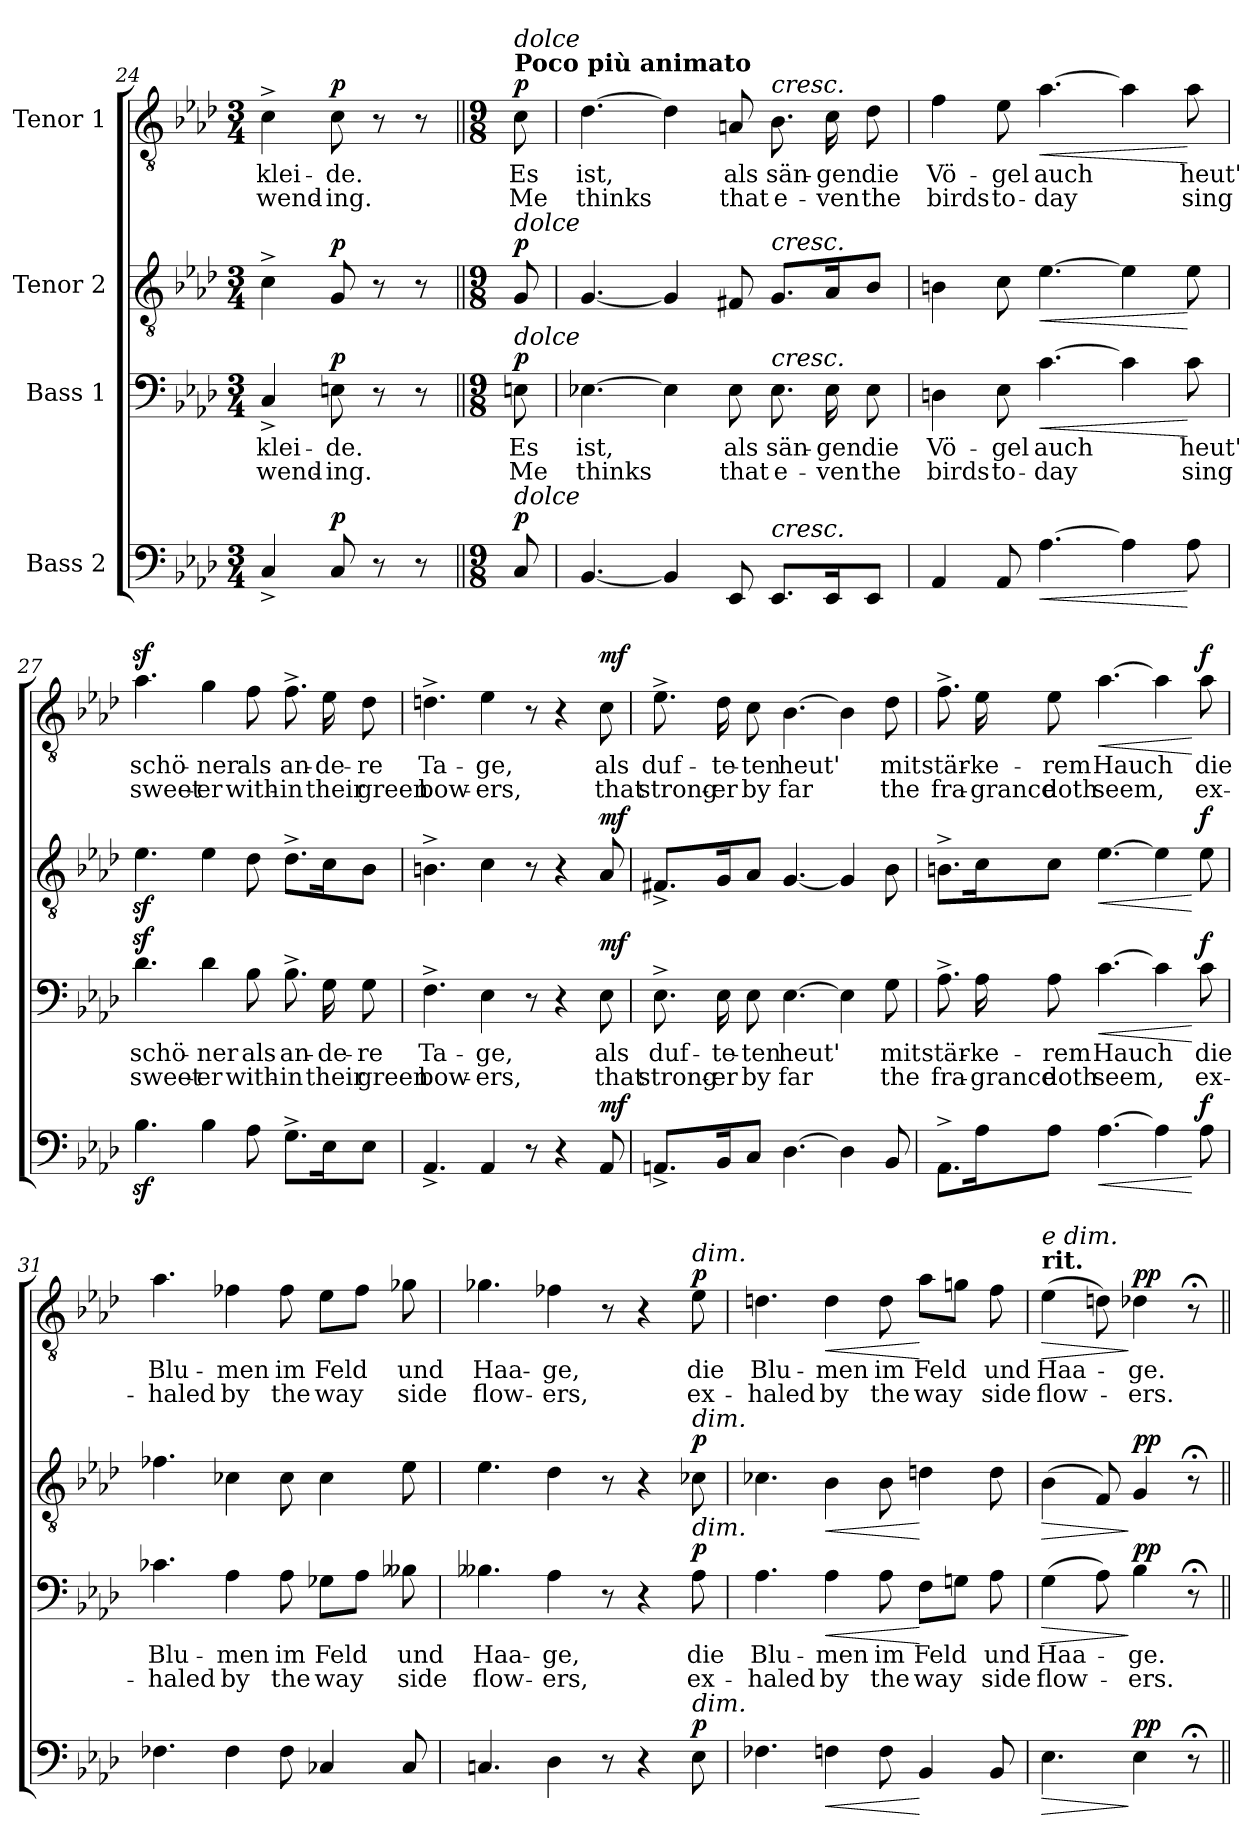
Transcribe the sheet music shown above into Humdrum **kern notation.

**kern	**dynam	**kern	**text	**text	**dynam	**kern	**dynam	**kern	**text	**text	**dynam
*part4	*part4	*part3	*part3	*part3	*part3	*part2	*part2	*part1	*part1	*part1	*part1
*staff4	*staff4	*staff3	*staff3	*staff3	*staff3	*staff2	*staff2	*staff1	*staff1	*staff1	*staff1
*I"Bass 2	*	*I"Bass 1	*	*	*	*I"Tenor 2	*	*I"Tenor 1	*	*	*
*clefF4	*	*clefF4	*	*	*	*clefGv2	*	*clefGv2	*	*	*
*k[b-e-a-d-]	*	*k[b-e-a-d-]	*	*	*	*k[b-e-a-d-]	*	*k[b-e-a-d-]	*	*	*
*M3/4	*	*M3/4	*	*	*	*M3/4	*	*M3/4	*	*	*
=24	=24	=24	=24	=24	=24	=24	=24	=24	=24	=24	=24
4C^/	.	4C^/	-klei-	wend-	.	4c^\	.	4c^\	-klei-	wend-	.
!	!LO:DY:a	!	!	!	!LO:DY:a	!	!LO:DY:a	!	!	!	!LO:DY:a
8C/	p	8En\	-de.	-ing.	p	8G/	p	8c\	-de.	-ing.	p
8r	.	8r	.	.	.	8r	.	8r	.	.	.
8r	.	8r	.	.	.	8r	.	8r	.	.	.
!!LO:PB:g=z
=24X1||	=24X1||	=24X1||	=24X1||	=24X1||	=24X1||	=24X1||	=24X1||	=24X1||	=24X1||	=24X1||	=24X1||
*M9/8	*	*M9/8	*	*	*	*M9/8	*	*M9/8	*	*	*
!	!	!	!	!	!	!	!	!LO:TX:a:B:t=Poco più animato	!	!	!
!	!	!	!	!	!	!	!	!LO:TX:a:i:t=dolce	!	!	!
!	!	!	!	!	!	!LO:TX:a:i:t=dolce	!	!	!	!	!
!	!	!LO:TX:a:i:t=dolce	!	!	!	!	!	!	!	!	!
!LO:TX:a:i:t=dolce	!	!	!	!	!	!	!	!	!	!	!
!	!LO:DY:a	!	!	!	!LO:DY:a	!	!LO:DY:a	!	!	!	!LO:DY:a
8C/	p	8En\	Es	Me	p	8G/	p	8c\	Es	Me	p
=25	=25	=25	=25	=25	=25	=25	=25	=25	=25	=25	=25
[4.BB-/	.	[4.E-X\	ist,	thinks	.	[4.G/	.	[4.d-\	ist,	thinks	.
4BB-/]	.	4E-\]	.	.	.	4G/]	.	4d-\]	.	.	.
8EE-/	.	8E-\	als	that	.	8F#X/	.	8An/	als	that	.
!	!	!	!	!	!	!	!	!LO:TX:a:i:t=cresc.	!	!	!
!	!	!	!	!	!	!LO:TX:a:i:t=cresc.	!	!	!	!	!
!	!	!LO:TX:a:i:t=cresc.	!	!	!	!	!	!	!	!	!
!LO:TX:a:i:t=cresc.	!	!	!	!	!	!	!	!	!	!	!
8.EE-/L	.	8.E-\	sän-	e-	.	8.G/L	.	8.B-\	sän-	e-	.
16EE-/K	.	16E-\	-gen	-ven	.	16A-/K	.	16c\	-gen	-ven	.
8EE-/J	.	8E-\	die	the	.	8B-/J	.	8d-\	die	the	.
=26	=26	=26	=26	=26	=26	=26	=26	=26	=26	=26	=26
4AA-/	.	4Dn\	Vö-	birds	.	4Bn\	.	4f\	Vö-	birds	.
8AA-/	.	8E-\	-gel	to-	.	8c\	.	8e-\	-gel	to-	.
!	!LO:HP:b	!	!	!	!LO:HP:b	!	!LO:HP:b	!	!	!	!LO:HP:b
[4.A-\	<	[4.c\	auch	-day	<	[4.e-\	<	[4.a-\	auch	-day	<
4A-\]	.	4c\]	.	.	.	4e-\]	.	4a-\]	.	.	.
8A-\	[	8c\	heut'	sing	[	8e-\	[	8a-\	heut'	sing	[
=27	=27	=27	=27	=27	=27	=27	=27	=27	=27	=27	=27
4.B-z>\	.	4.d-z>\	schö-	sweet-	.	4.e-z>\	.	4.a-z>\	schö-	sweet-	.
4B-\	.	4d-\	-ner	-er	.	4e-\	.	4g\	-ner	-er	.
8A-\	.	8B-\	als	with-	.	8d-\	.	8f\	als	with-	.
8.G^\L	.	8.B-^\	an-	-in	.	8.d-^\L	.	8.f^\	an-	-in	.
16E-\K	.	16G\	-de-	their	.	16c\K	.	16e-\	-de-	their	.
8E-\J	.	8G\	-re	green	.	8B-\J	.	8d-\	-re	green	.
!!LO:LB:g=z
=28	=28	=28	=28	=28	=28	=28	=28	=28	=28	=28	=28
4.AA-^/	.	4.F^\	Ta-	bow-	.	4.Bn^\	.	4.dn^\	Ta-	bow-	.
4AA-/	.	4E-\	-ge,	-ers,	.	4c\	.	4e-\	-ge,	-ers,	.
8r	.	8r	.	.	.	8r	.	8r	.	.	.
4r	.	4r	.	.	.	4r	.	4r	.	.	.
!	!LO:DY:a	!	!	!	!LO:DY:a	!	!LO:DY:a	!	!	!	!LO:DY:a
8AA-/	mf	8E-\	als	that	mf	8A-/	mf	8c\	als	that	mf
=29	=29	=29	=29	=29	=29	=29	=29	=29	=29	=29	=29
8.AAn^/L	.	8.E-^\	duf-	strong-	.	8.F#X^/L	.	8.e-^\	duf-	strong-	.
16BB-/K	.	16E-\	-te-	-er	.	16G/K	.	16d-\	-te-	-er	.
8C/J	.	8E-\	-ten	by	.	8A-/J	.	8c\	-ten	by	.
[4.D-\	.	[4.E-\	heut'	far	.	[4.G/	.	[4.B-\	heut'	far	.
4D-\]	.	4E-\]	.	.	.	4G/]	.	4B-\]	.	.	.
8BB-/	.	8G\	mit	the	.	8B-\	.	8d-\	mit	the	.
=30	=30	=30	=30	=30	=30	=30	=30	=30	=30	=30	=30
8.AA-^\L	.	8.A-^\	stär-	fra-	.	8.Bn^\L	.	8.f^\	stär-	fra-	.
16A-\K	.	16A-\	-ke-	-grance	.	16c\K	.	16e-\	-ke-	-grance	.
8A-\J	.	8A-\	-rem	doth	.	8c\J	.	8e-\	-rem	doth	.
!	!LO:HP:b	!	!	!	!LO:HP:b	!	!LO:HP:b	!	!	!	!LO:HP:b
[4.A-\	<	[4.c\	Hauch	seem,	<	[4.e-\	<	[4.a-\	Hauch	seem,	<
4A-\]	.	4c\]	.	.	.	4e-\]	.	4a-\]	.	.	.
!	!LO:DY:n=1:a	!	!	!	!LO:DY:n=1:a	!	!LO:DY:n=1:a	!	!	!	!LO:DY:n=1:a
8A-\	[ f	8c\	die	ex-	[ f	8e-\	[ f	8a-\	die	ex-	[ f
!!LO:LB:g=z
=31	=31	=31	=31	=31	=31	=31	=31	=31	=31	=31	=31
4.F-X\	.	4.c-X\	Blu-	-haled	.	4.f-X\	.	4.a-\	Blu-	-haled	.
4F-\	.	4A-\	-men	by	.	4c-X\	.	4f-X\	-men	by	.
8F-\	.	8A-\	im	the	.	8c-\	.	8f-\	im	the	.
4C-X/	.	8G-X\L	Feld	way	.	4c-\	.	8e-\L	Feld	way	.
.	.	8A-\J	.	.	.	.	.	8f-\J	.	.	.
8C-/	.	8B--X\	und	side	.	8e-\	.	8g-X\	und	side	.
=32	=32	=32	=32	=32	=32	=32	=32	=32	=32	=32	=32
4.Cn/	.	4.B--X\	Haa-	flow-	.	4.e-\	.	4.g-X\	Haa-	flow-	.
4D-\	.	4A-\	-ge,	-ers,	.	4d-\	.	4f-X\	-ge,	-ers,	.
8r	.	8r	.	.	.	8r	.	8r	.	.	.
4r	.	4r	.	.	.	4r	.	4r	.	.	.
!	!	!	!	!	!	!	!	!LO:TX:a:i:t=dim.	!	!	!
!	!	!	!	!	!	!LO:TX:a:i:t=dim.	!	!	!	!	!
!	!	!LO:TX:a:i:t=dim.	!	!	!	!	!	!	!	!	!
!LO:TX:a:i:t=dim.	!	!	!	!	!	!	!	!	!	!	!
!	!LO:DY:a	!	!	!	!LO:DY:a	!	!LO:DY:a	!	!	!	!LO:DY:a
8E-\	p	8A-\	die	ex-	p	8c-X\	p	8e-\	die	ex-	p
=33	=33	=33	=33	=33	=33	=33	=33	=33	=33	=33	=33
4.F-X\	.	4.A-\	Blu-	-haled	.	4.c-X\	.	4.dn\	Blu-	-haled	.
!	!LO:HP:b	!	!	!	!LO:HP:b	!	!LO:HP:b	!	!	!	!LO:HP:b
4Fn\	<	4A-\	-men	by	<	4B-\	<	4d\	-men	by	<
8F\	.	8A-\	im	the	.	8B-\	.	8d\	im	the	.
4BB-/	[	8F\L	Feld	way	[	4dn\	[	8a-\L	Feld	way	[
.	.	8Gn\J	.	.	.	.	.	8gn\J	.	.	.
8BB-/	.	8A-\	und	side	.	8d\	.	8f\	und	side	.
=34	=34	=34	=34	=34	=34	=34	=34	=34	=34	=34	=34
!	!	!	!	!	!	!	!	!LO:TX:a:B:t=rit.	!	!	!
!	!	!	!	!	!	!	!	!LO:TX:a:i:t=e dim.	!	!	!
!	!LO:HP:b	!	!	!	!LO:HP:b	!	!LO:HP:b	!	!	!	!LO:HP:b
4.E-\	>	(4G\	Haa-	flow-	>	(4B-\	>	(4e-\	Haa-	flow-	>
.	.	8A-\)	.	.	.	8F/)	.	8dn\)	.	.	.
!	!LO:DY:n=1:a	!	!	!	!LO:DY:n=1:a	!	!LO:DY:n=1:a	!	!	!	!LO:DY:n=1:a
4E-\	] pp	4B-\	-ge.	-ers.	] pp	4G/	] pp	4d-X\	-ge.	-ers.	] pp
8r;<	.	8r;<	.	.	.	8r;<	.	8r;<	.	.	.
=||	=||	=||	=||	=||	=||	=||	=||	=||	=||	=||	=||
*-	*-	*-	*-	*-	*-	*-	*-	*-	*-	*-	*-
